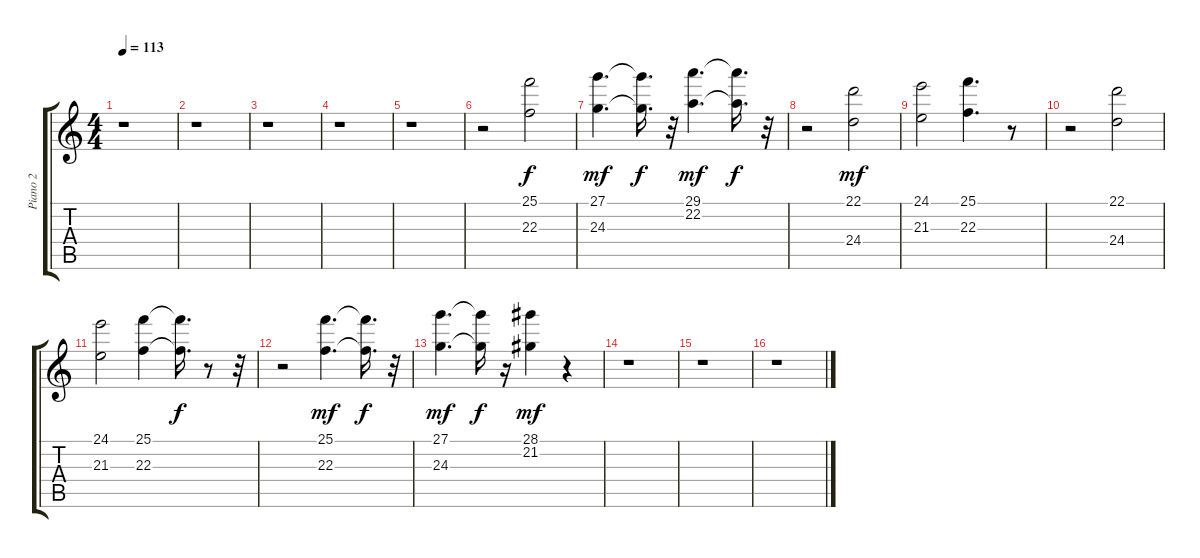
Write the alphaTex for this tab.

\track ("Piano 2" "Piano 2") {instrument brightacousticpiano}
\staff {score tabs}
\tuning (E4 B3 G3 D3 A2 E2) {hide}
\ts (4 4)
\tempo 113
\clef g2
\ks c
r.1{dy f} |
r.1 |
r.1 |
r.1 |
r.1 |
r.2 (25.1 22.3).2 |
(27.1 24.3).4{d dy mf} (27.1{t} 24.3{t}).16{d dy f} r.32 (29.1 22.2).4{d dy mf} (29.1{t} 22.2{t}).16{d dy f} r.32 |
r.2 (22.1 24.4).2{dy mf} |
(24.1 21.3).2 (25.1 22.3).4{d} r.8 |
r.2 (22.1 24.4).2 |
(24.1 21.3).2 (25.1 22.3).4 (25.1{t} 22.3{t}).16{d dy f} r.8 r.32 |
r.2 (25.1 22.3).4{d dy mf} (25.1{t} 22.3{t}).16{d dy f} r.32 |
(27.1 24.3).4{d dy mf} (27.1{t} 24.3{t}).16{dy f} r.16 (28.1 21.2).4{dy mf} r.4 |
r.1 |
r.1 |
r.1
